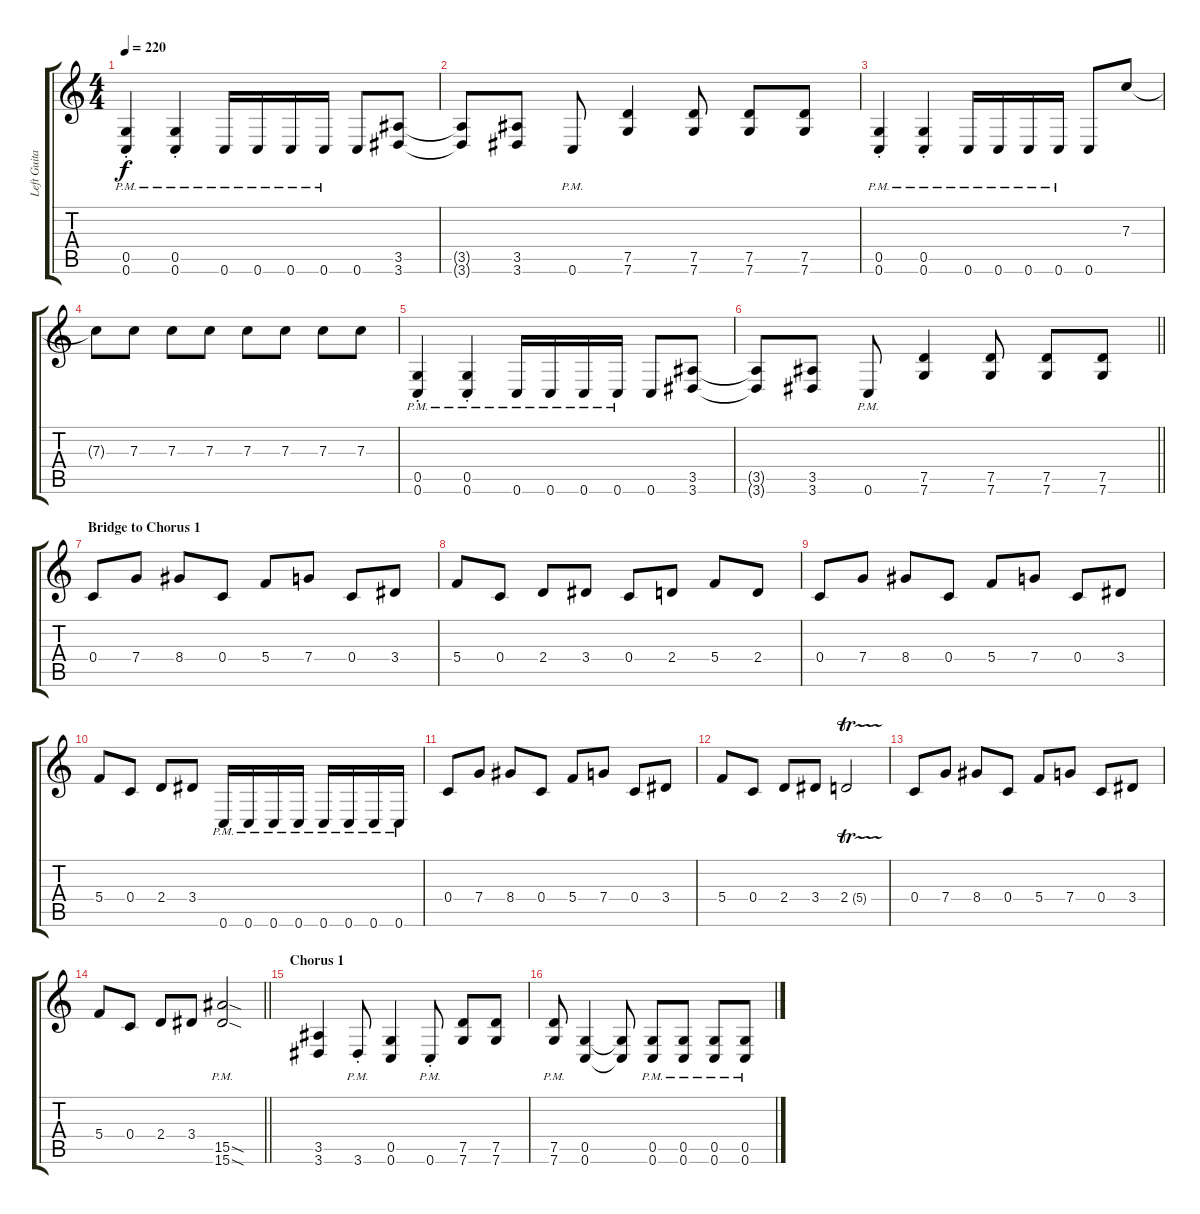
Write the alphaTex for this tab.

\track ("Left Guitar" "Left Guita") {instrument distortionguitar}
\staff {score tabs}
\tuning (D4 A3 F3 C3 G2 C2) {hide}
\ts (4 4)
\tempo 220
\clef g2
\ks c
(0.5{st} 0.6{pm st}).4{dy f} (0.5{pm st} 0.6{pm st}).4 0.6{pm}.16 0.6{pm}.16 0.6{pm}.16 0.6{pm}.16 0.6.8 (3.5 3.6).8 |
(3.5{t} 3.6{t}).8 (3.5 3.6).8 0.6{pm}.8 (7.5 7.6).4 (7.5 7.6).8 (7.5 7.6).8 (7.5 7.6).8 |
(0.5{st} 0.6{pm st}).4 (0.5{pm st} 0.6{pm st}).4 0.6{pm}.16 0.6{pm}.16 0.6{pm}.16 0.6{pm}.16 0.6.8 7.3.8 |
7.3{t}.8 7.3.8 7.3.8 7.3.8 7.3.8 7.3.8 7.3.8 7.3.8 |
(0.5{st} 0.6{pm st}).4 (0.5{pm st} 0.6{pm st}).4 0.6{pm}.16 0.6{pm}.16 0.6{pm}.16 0.6{pm}.16 0.6.8 (3.5 3.6).8 |
\barLineRight lightlight
(3.5{t} 3.6{t}).8 (3.5 3.6).8 0.6{pm}.8 (7.5 7.6).4 (7.5 7.6).8 (7.5 7.6).8 (7.5 7.6).8 |
\section ("" "Bridge to Chorus 1")
0.4.8 7.4.8 8.4.8 0.4.8 5.4.8 7.4.8 0.4.8 3.4.8 |
5.4.8 0.4.8 2.4.8 3.4.8 0.4.8 2.4.8 5.4.8 2.4.8 |
0.4.8 7.4.8 8.4.8 0.4.8 5.4.8 7.4.8 0.4.8 3.4.8 |
5.4.8 0.4.8 2.4.8 3.4.8 0.6{pm}.16 0.6{pm}.16 0.6{pm}.16 0.6{pm}.16 0.6{pm}.16 0.6{pm}.16 0.6{pm}.16 0.6{pm}.16 |
0.4.8 7.4.8 8.4.8 0.4.8 5.4.8 7.4.8 0.4.8 3.4.8 |
5.4.8 0.4.8 2.4.8 3.4.8 2.4{tr (5 16)}.2 |
0.4.8 7.4.8 8.4.8 0.4.8 5.4.8 7.4.8 0.4.8 3.4.8 |
\barLineRight lightlight
5.4.8 0.4.8 2.4.8 3.4.8 (15.5{sod pm} 15.6{sod pm}).2 |
\section ("" "Chorus 1")
(3.5 3.6).4 3.6{pm st}.8 (0.5 0.6).4 0.6{pm st}.8 (7.5 7.6).8 (7.5 7.6).8 |
(7.5 7.6{pm}).8 (0.5 0.6).4 (0.5{t} 0.6{t}).8 (0.5 0.6{pm}).8 (0.5 0.6{pm}).8 (0.5 0.6{pm}).8 (0.5 0.6{pm}).8
